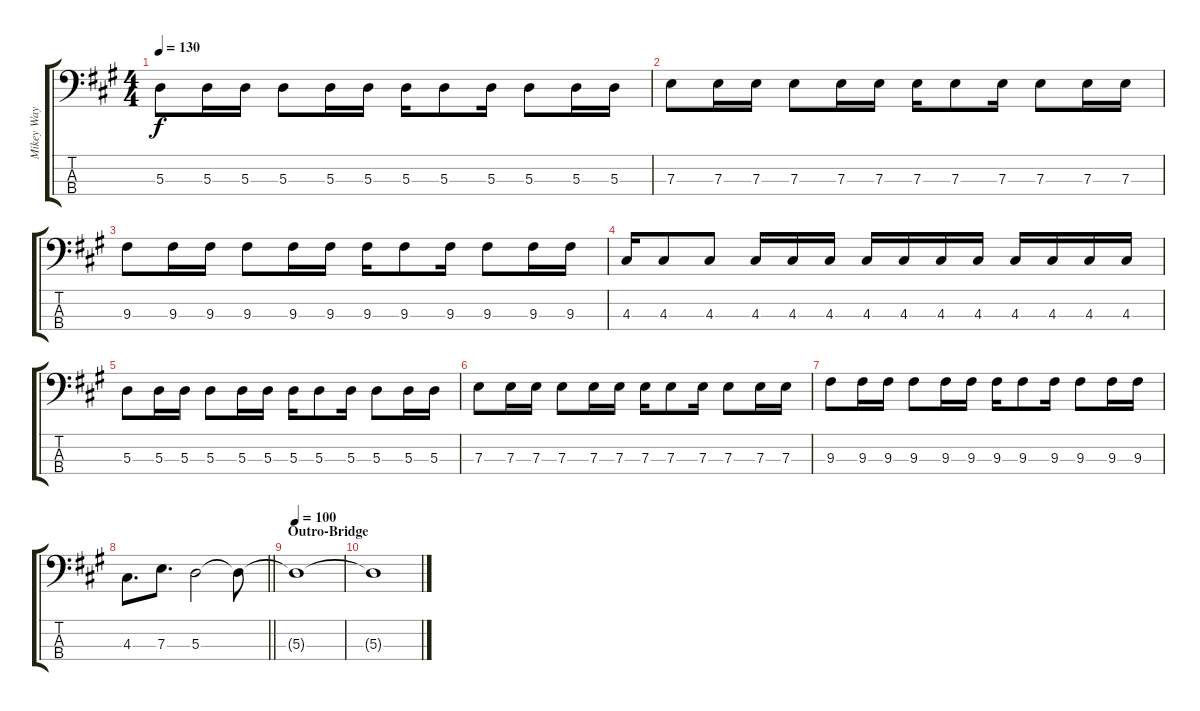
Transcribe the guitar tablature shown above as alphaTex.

\track ("Mikey Way" "Mikey Way") {instrument electricbasspick}
\staff {score tabs}
\tuning (G2 D2 A1 D1) {hide}
\ts (4 4)
\tempo 130
\clef f4
\ks a
5.3.8{dy f} 5.3.16 5.3.16 5.3.8 5.3.16 5.3.16 5.3.16 5.3.8 5.3.16 5.3.8 5.3.16 5.3.16 |
7.3.8 7.3.16 7.3.16 7.3.8 7.3.16 7.3.16 7.3.16 7.3.8 7.3.16 7.3.8 7.3.16 7.3.16 |
9.3.8 9.3.16 9.3.16 9.3.8 9.3.16 9.3.16 9.3.16 9.3.8 9.3.16 9.3.8 9.3.16 9.3.16 |
4.3.16 4.3.8 4.3.8 4.3.16 4.3.16 4.3.16 4.3.16 4.3.16 4.3.16 4.3.16 4.3.16 4.3.16 4.3.16 4.3.16 |
5.3.8 5.3.16 5.3.16 5.3.8 5.3.16 5.3.16 5.3.16 5.3.8 5.3.16 5.3.8 5.3.16 5.3.16 |
7.3.8 7.3.16 7.3.16 7.3.8 7.3.16 7.3.16 7.3.16 7.3.8 7.3.16 7.3.8 7.3.16 7.3.16 |
9.3.8 9.3.16 9.3.16 9.3.8 9.3.16 9.3.16 9.3.16 9.3.8 9.3.16 9.3.8 9.3.16 9.3.16 |
\barLineRight lightlight
4.3.8{d} 7.3.8{d} 5.3.2{volume 0} 5.3{t}.8 |
\section ("" "Outro-Bridge")
\tempo 100
5.3{t}.1 |
5.3{t}.1
